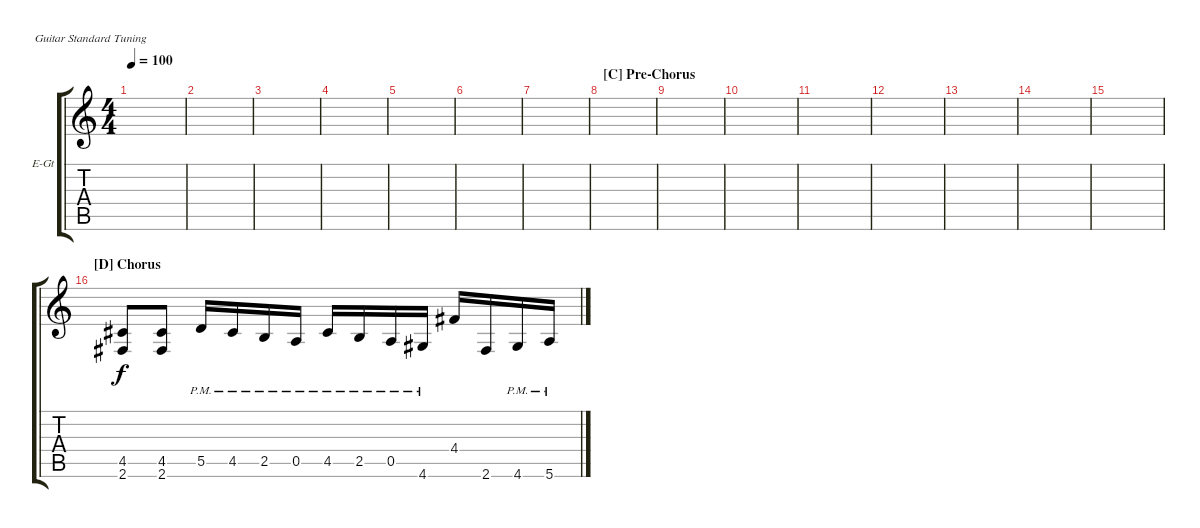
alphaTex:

\defaultSystemsLayout 4
\bracketExtendMode groupsimilarinstruments
\firstSystemTrackNameOrientation horizontal
\otherSystemsTrackNameOrientation horizontal
\track ("Lead Guitar" "E-Gt") {instrument distortionguitar}
\staff {score tabs}
\tuning (E4 B3 G3 D3 A2 E2)
\ts (4 4)
\tempo 100
\clef g2
\scale
0.333333
\ks c
|
\scale
0.333333 |
\scale
0.333333 |
\scale
0.333333 |
\scale
0.333333 |
\scale
0.333333 |
\scale
0.333333 |
\section ("C" "Pre-Chorus")
\scale
0.333333 |
\scale
0.333333 |
\scale
0.333333 |
\scale
0.333333 |
\scale
0.333333 |
\scale
0.333333 |
\scale
0.333333 |
\scale
0.333333 |
\section ("D" "Chorus")
\scale
0.333333 (2.6 4.5).8 (2.6 4.5).8 5.5{pm}.16 4.5{pm}.16 2.5{pm}.16 0.5{pm}.16 4.5{pm}.16 2.5{pm}.16 0.5{pm}.16 4.6{pm}.16 4.4.16 2.6.16 4.6{pm}.16 5.6{pm}.16
